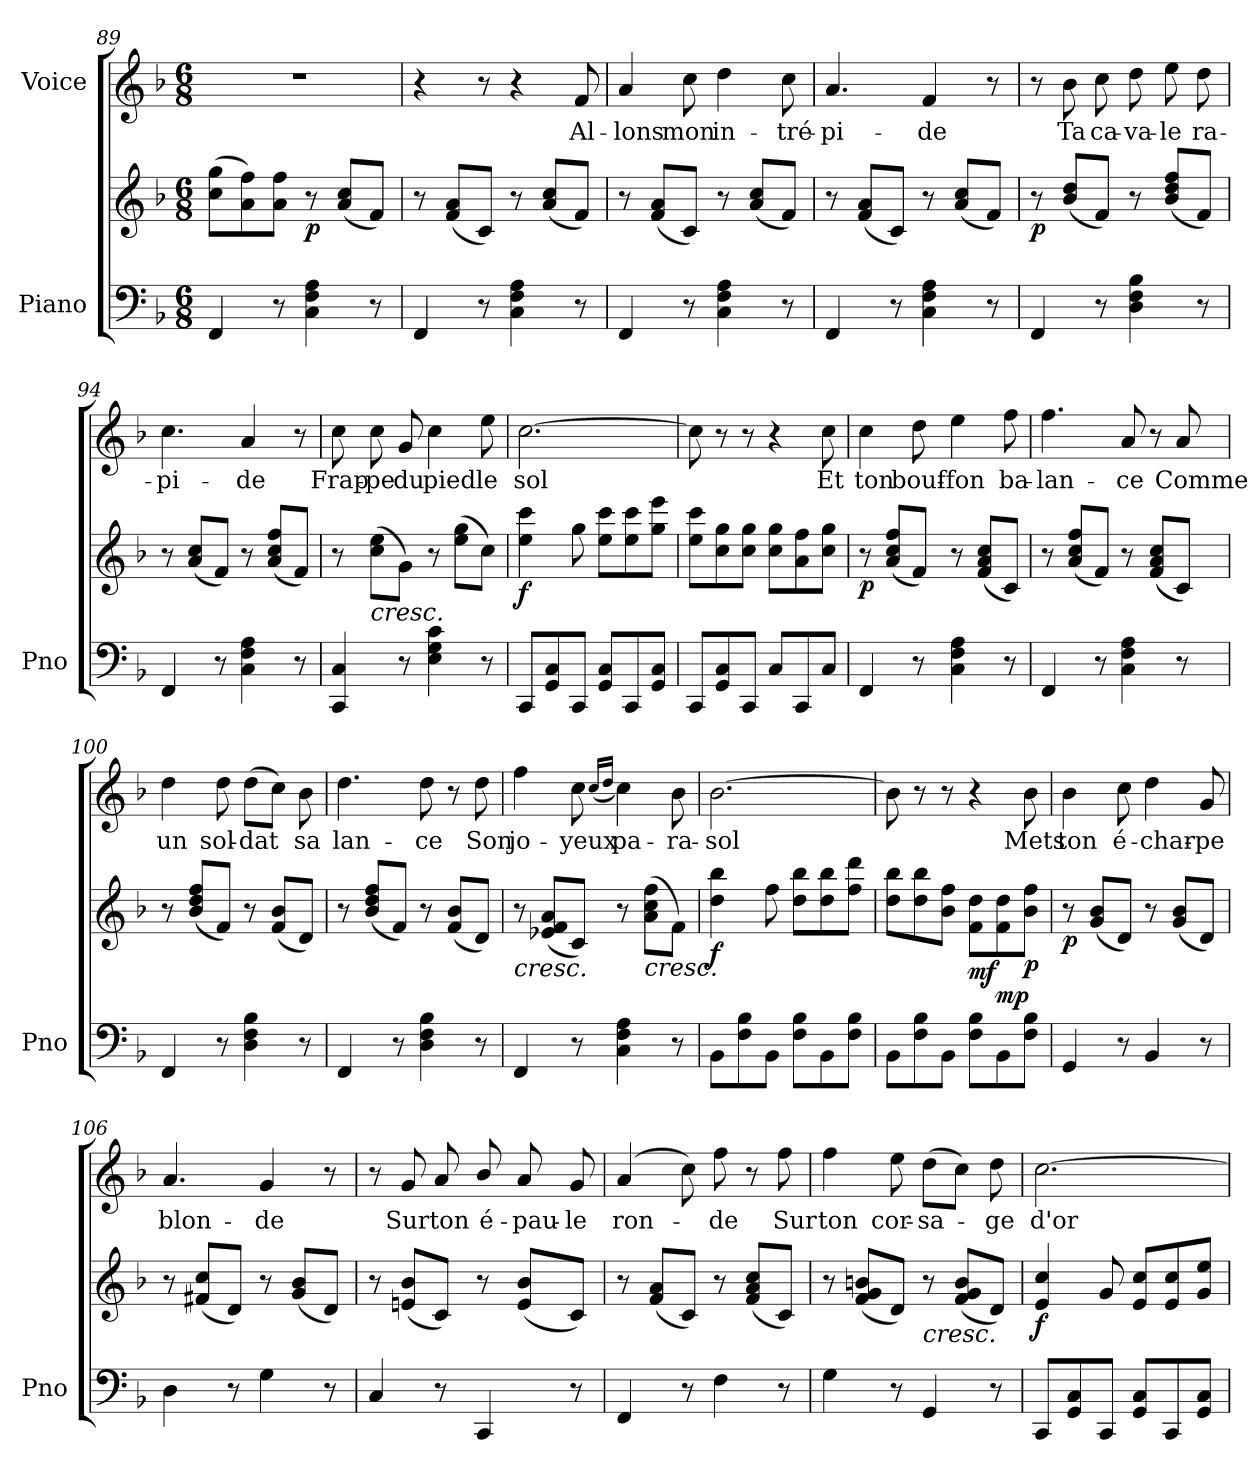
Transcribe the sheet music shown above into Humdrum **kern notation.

**kern	**kern	**dynam	**kern	**text
*part2	*part2	*part2	*part1	*part1
*staff3	*staff2	*staff2/3	*staff1	*staff1
*I"Piano	*	*	*I"Voice	*
*I'Pno	*	*	*	*
*clefF4	*clefG2	*	*clefG2	*
*k[b-]	*k[b-]	*	*k[b-]	*
*M6/8	*M6/8	*	*M6/8	*
=89	=89	=89	=89	=89
4FF/	(>8cc\ 8gg\L	.	2.r	.
.	8a\ 8ff\)	.	.	.
8r	8a\ 8ff\J	.	.	.
!	!	!LO:DY:b	!	!
4C\ 4F\ 4A\	8r	p	.	.
.	(<8a/ 8cc/L	.	.	.
8r	8f/J)	.	.	.
=90	=90	=90	=90	=90
4FF/	8r	.	4r	.
.	(<8f/ 8a/L	.	.	.
8r	8c/J)	.	8r	.
4C\ 4F\ 4A\	8r	.	4r	.
.	(<8a/ 8cc/L	.	.	.
!	!	!	!	!LO:LY:b
8r	8f/J)	.	8f/	Al-
=91	=91	=91	=91	=91
!	!	!	!	!LO:LY:b
4FF/	8r	.	4a/	-lons
.	(<8f/ 8a/L	.	.	.
!	!	!	!	!LO:LY:b
8r	8c/J)	.	8cc\	mon
!	!	!	!	!LO:LY:b
4C\ 4F\ 4A\	8r	.	4dd\	in-
.	(<8a/ 8cc/L	.	.	.
!	!	!	!	!LO:LY:b
8r	8f/J)	.	8cc\	-tré-
=92	=92	=92	=92	=92
!	!	!	!	!LO:LY:b
4FF/	8r	.	4.a/	-pi-
.	(<8f/ 8a/L	.	.	.
8r	8c/J)	.	.	.
!	!	!	!	!LO:LY:b
4C\ 4F\ 4A\	8r	.	4f/	-de
.	(<8a/ 8cc/L	.	.	.
8r	8f/J)	.	8r	.
!!LO:LB:g=z
=93	=93	=93	=93	=93
!	!	!LO:DY:b	!	!
4FF/	8r	p	8r	.
!	!	!	!	!LO:LY:b
.	(<8b-/ 8dd/L	.	8b-\	Ta
!	!	!	!	!LO:LY:b
8r	8f/J)	.	8cc\	ca-
!	!	!	!	!LO:LY:b
4D\ 4F\ 4B-\	8r	.	8dd\	-va-
!	!	!	!	!LO:LY:b
.	(<8b-/ 8dd/ 8ff/L	.	8ee\	-le
!	!	!	!	!LO:LY:b
8r	8f/J)	.	8dd\	ra-
=94	=94	=94	=94	=94
!	!	!	!	!LO:LY:b
4FF/	8r	.	4.cc\	-pi-
.	(<8a/ 8cc/L	.	.	.
8r	8f/J)	.	.	.
!	!	!	!	!LO:LY:b
4C\ 4F\ 4A\	8r	.	4a/	-de
.	(<8a/ 8cc/ 8ff/L	.	.	.
8r	8f/J)	.	8r	.
=95	=95	=95	=95	=95
!	!	!	!	!LO:LY:b
4CC/ 4C/	8r	.	8cc\	Frap-
!	!LO:TX:b:i:t=cresc.	!	!	!
!	!	!	!	!LO:LY:b
.	(>8cc\ 8ee\L	.	8cc\	-pe
!	!	!	!	!LO:LY:b
8r	8g\J)	.	8g/	du
!	!	!	!	!LO:LY:b
4E\ 4G\ 4c\	8r	.	4cc\	pied
.	(>8ee\ 8gg\L	.	.	.
!	!	!	!	!LO:LY:b
8r	8cc\J)	.	8ee\	le
=96	=96	=96	=96	=96
!	!	!LO:DY:b	!	!LO:LY:b
8CC/L	4ee\ 4ccc\	f	[2.cc\	sol
8GG/ 8C/	.	.	.	.
8CC/J	8gg\	.	.	.
8GG/ 8C/L	8ee\ 8ccc\L	.	.	.
8CC/	8ee\ 8ccc\	.	.	.
8GG/ 8C/J	8gg\ 8eee\J	.	.	.
=97	=97	=97	=97	=97
8CC/L	8ee\ 8ccc\L	.	8cc\]	.
8GG/ 8C/	8cc\ 8gg\	.	8r	.
8CC/J	8cc\ 8gg\J	.	8r	.
8C/L	8cc\ 8gg\L	.	4r	.
8CC/	8a\ 8ff\	.	.	.
!	!	!	!	!LO:LY:b
8C/J	8cc\ 8gg\J	.	8cc\	Et
!!LO:LB:g=z
=98	=98	=98	=98	=98
!	!	!LO:DY:b	!	!LO:LY:b
4FF/	8r	p	4cc\	ton
.	(<8a/ 8cc/ 8ff/L	.	.	.
!	!	!	!	!LO:LY:b
8r	8f/J)	.	8dd\	bouf-
!	!	!	!	!LO:LY:b
4C\ 4F\ 4A\	8r	.	4ee\	-fon
.	(<8f/ 8a/ 8cc/L	.	.	.
!	!	!	!	!LO:LY:b
8r	8c/J)	.	8ff\	ba-
=99	=99	=99	=99	=99
!	!	!	!	!LO:LY:b
4FF/	8r	.	4.ff\	-lan-
.	(<8a/ 8cc/ 8ff/L	.	.	.
8r	8f/J)	.	.	.
!	!	!	!	!LO:LY:b
4C\ 4F\ 4A\	8r	.	8a/	-ce
.	(<8f/ 8a/ 8cc/L	.	8r	.
!	!	!	!	!LO:LY:b
8r	8c/J)	.	8a/	Comme
=100	=100	=100	=100	=100
!	!	!	!	!LO:LY:b
4FF/	8r	.	4dd\	un
.	(<8b-/ 8dd/ 8ff/L	.	.	.
!	!	!	!	!LO:LY:b
8r	8f/J)	.	8dd\	sol-
!	!	!	!	!LO:LY:b
4D\ 4F\ 4B-\	8r	.	(>8dd\L	-dat
.	(<8f/ 8b-/L	.	8cc\J)	.
!	!	!	!	!LO:LY:b
8r	8d/J)	.	8b-\	sa
=101	=101	=101	=101	=101
!	!	!	!	!LO:LY:b
4FF/	8r	.	4.dd\	lan-
.	(<8b-/ 8dd/ 8ff/L	.	.	.
8r	8f/J)	.	.	.
!	!	!	!	!LO:LY:b
4D\ 4F\ 4B-\	8r	.	8dd\	-ce
.	(<8f/ 8b-/L	.	8r	.
!	!	!	!	!LO:LY:b
8r	8d/J)	.	8dd\	Son
!!LO:LB:g=z
=102	=102	=102	=102	=102
!	!LO:TX:b:i:t=cresc.	!	!	!
!	!	!	!	!LO:LY:b
4FF/	8r	.	4ff\	jo-
.	(<8e-X/ 8f/ 8a/L	.	.	.
!	!	!	!	!LO:LY:b
8r	8c/J)	.	8cc\	-yeux
.	.	.	(<16qcc/LL	.
.	.	.	16qdd/JJ	.
!	!	!	!	!LO:LY:b
4C\ 4F\ 4A\	8r	.	4cc\)	pa-
!	!LO:TX:b:i:t=cresc.	!	!	!
.	(>8a\ 8cc\ 8ff\L	.	.	.
!	!	!	!	!LO:LY:b
8r	8f\J)	.	8b-\	-ra-
=103	=103	=103	=103	=103
!	!	!LO:DY:b	!	!LO:LY:b
8BB-\L	4dd\ 4bb-\	f	[2.b-\	-sol
8F\ 8B-\	.	.	.	.
8BB-\J	8ff\	.	.	.
8F\ 8B-\L	8dd\ 8bb-\L	.	.	.
8BB-\	8dd\ 8bb-\	.	.	.
8F\ 8B-\J	8ff\ 8ddd\J	.	.	.
=104	=104	=104	=104	=104
8BB-\L	8dd\ 8bb-\L	.	8b-\]	.
8F\ 8B-\	8dd\ 8bb-\	.	8r	.
8BB-\J	8b-\ 8ff\J	.	8r	.
!	!	!LO:DY:b	!	!
8F\ 8B-\L	8f\ 8dd\L	mf	4r	.
!	!	!LO:DY:b	!	!
8BB-\	8f\ 8dd\	mp	.	.
!	!	!LO:DY:b	!	!LO:LY:b
8F\ 8B-\J	8b-\ 8ff\J	p	8b-\	Mets
=105	=105	=105	=105	=105
!	!	!LO:DY:b	!	!LO:LY:b
4GG/	8r	p	4b-\	ton
.	(<8g/ 8b-/L	.	.	.
!	!	!	!	!LO:LY:b
8r	8d/J)	.	8cc\	é-
!	!	!	!	!LO:LY:b
4BB-/	8r	.	4dd\	-char-
.	(<8g/ 8b-/L	.	.	.
!	!	!	!	!LO:LY:b
8r	8d/J)	.	8g/	-pe
=106	=106	=106	=106	=106
!	!	!	!	!LO:LY:b
4D\	8r	.	4.a/	blon-
.	(<8f#X/ 8cc/L	.	.	.
8r	8d/J)	.	.	.
!	!	!	!	!LO:LY:b
4G\	8r	.	4g/	-de
.	(<8g/ 8b-/L	.	.	.
8r	8d/J)	.	8r	.
!!LO:PB:g=z
=107	=107	=107	=107	=107
4C/	8r	.	8r	.
!	!	!	!	!LO:LY:b
.	(<8en/ 8b-/L	.	8g/	Sur
!	!	!	!	!LO:LY:b
8r	8c/J)	.	8a/	ton
!	!	!	!	!LO:LY:b
4CC/	8r	.	8b-/	é-
!	!	!	!	!LO:LY:b
.	(<8e/ 8b-/L	.	8a/	-pau-
!	!	!	!	!LO:LY:b
8r	8c/J)	.	8g/	-le
=108	=108	=108	=108	=108
!	!	!	!	!LO:LY:b
4FF/	8r	.	(>4a/	ron-
.	(<8f/ 8a/L	.	.	.
8r	8c/J)	.	8cc\)	.
!	!	!	!	!LO:LY:b
4F\	8r	.	8ff\	-de
.	(<8f/ 8a/ 8cc/L	.	8r	.
!	!	!	!	!LO:LY:b
8r	8c/J)	.	8ff\	Sur
=109	=109	=109	=109	=109
!	!	!	!	!LO:LY:b
4G\	8r	.	4ff\	ton
.	(<8f/ 8g/ 8bn/L	.	.	.
!	!	!	!	!LO:LY:b
8r	8d/J)	.	8ee\	cor-
!	!LO:TX:b:i:t=cresc.	!	!	!
!	!	!	!	!LO:LY:b
4GG/	8r	.	(>8dd\L	-sa-
.	(<8f/ 8g/ 8b/L	.	8cc\J)	.
!	!	!	!	!LO:LY:b
8r	8d/J)	.	8dd\	-ge
=110	=110	=110	=110	=110
!	!	!LO:DY:b	!	!LO:LY:b
8CC/L	4e/ 4cc/	f	[2.cc\	d'or
8GG/ 8C/	.	.	.	.
8CC/J	8g/	.	.	.
8GG/ 8C/L	8e/ 8cc/L	.	.	.
8CC/	8e/ 8cc/	.	.	.
8GG/ 8C/J	8g/ 8ee/J	.	.	.
=	=	=	=	=
*-	*-	*-	*-	*-
